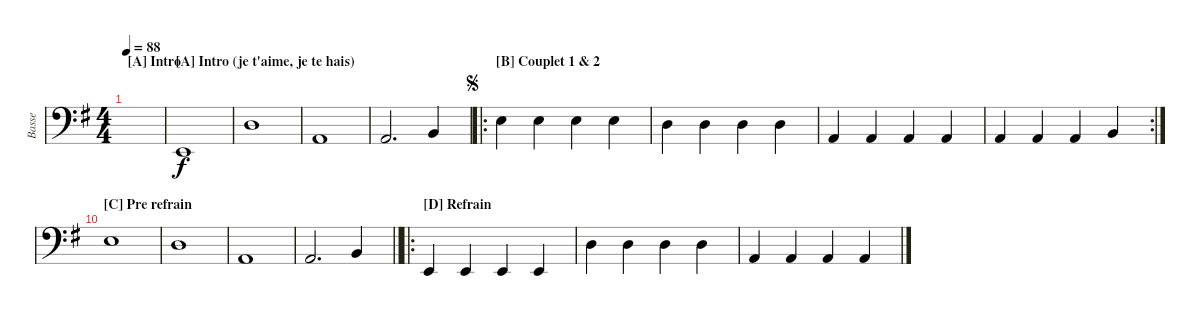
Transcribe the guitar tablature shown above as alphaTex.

\defaultSystemsLayout 4
\bracketExtendMode groupsimilarinstruments
\firstSystemTrackNameMode fullname
\otherSystemsTrackNameMode fullname
\defaultBarNumberDisplay FirstOfSystem
\track ("Basse" "el.bs.") {defaultSystemsLayout 4 instrument electricbassfinger}
\staff {score}
\tuning (G2 D2 A1 E1)
\ts (4 4)
\section ("A" "Intro")
\ac
\tempo 88
\clef f4
\ks g
|
\section ("A" "Intro (je t'aime, je te hais)")
0.4{acc forcenatural}.1 |
0.2{acc forcenatural}.1 |
0.3{acc forcenatural}.1 |
0.3{acc forcenatural}.2{d} 2.3{acc forcenatural}.4 |
\ro
\section ("B" "Couplet 1 & 2")
\jump segno
12.4{acc forcenatural}.4 12.4{acc forcenatural}.4 12.4{acc forcenatural}.4 12.4{acc forcenatural}.4 |
0.2{acc forcenatural}.4 0.2{acc forcenatural}.4 0.2{acc forcenatural}.4 0.2{acc forcenatural}.4 |
0.3{acc forcenatural}.4 0.3{acc forcenatural}.4 0.3{acc forcenatural}.4 0.3{acc forcenatural}.4 |
\rc 2
0.3{acc forcenatural}.4 0.3{acc forcenatural}.4 0.3{acc forcenatural}.4 2.3{acc forcenatural}.4 |
\section ("C" "Pre refrain")
2.2{acc forcenatural}.1 |
0.2{acc forcenatural}.1 |
0.3{acc forcenatural}.1 |
\section ("" "")
\barLineRight lightlight
0.3{acc forcenatural}.2{d} 2.3{acc forcenatural}.4 |
\ro
\section ("D" "Refrain")
0.4{acc forcenatural}.4 0.4{acc forcenatural}.4 0.4{acc forcenatural}.4 0.4{acc forcenatural}.4 |
0.2{acc forcenatural}.4 0.2{acc forcenatural}.4 0.2{acc forcenatural}.4 0.2{acc forcenatural}.4 |
0.3{acc forcenatural}.4 0.3{acc forcenatural}.4 0.3{acc forcenatural}.4 5.4{acc forcenatural}.4
